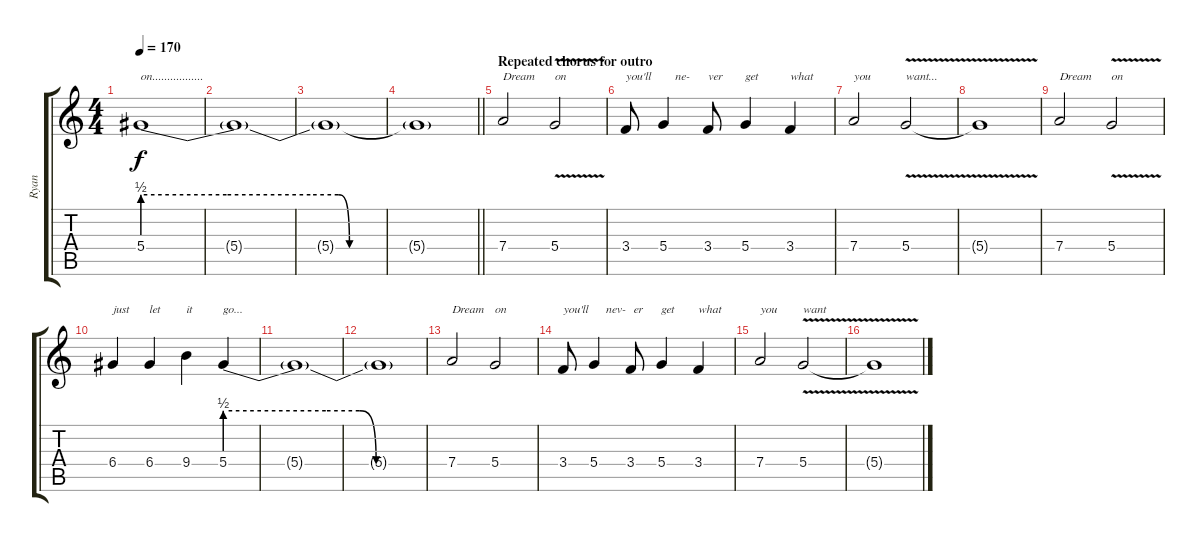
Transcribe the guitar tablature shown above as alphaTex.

\track ("Ryan" "Ryan") {instrument overdrivenguitar}
\staff {score tabs}
\tuning (E4 B3 G3 D3 A2 E2) {hide}
\ts (4 4)
\tempo 170
\clef g2
\ks c
5.4{be (custom 0 2 15 2 30 2 35 2 37 0 39 0 41 0 43 0 47 0 51 0 60 0)}.1{txt "on................." dy f} |
5.4{t}.1 |
5.4{t}.1 |
\barLineRight lightlight
5.4{t}.1 |
\section ("" "Repeated chorus for outro")
7.4.2{txt "Dream"} 5.4{v}.2{txt "on"} |
3.4.8{txt "you'll"} 5.4.4{txt "    ne-"} 3.4.8{txt "ver"} 5.4.4{txt "get"} 3.4.4{txt "what"} |
7.4.2{txt "you"} 5.4{v}.2{txt "want..."} |
5.4{t}.1 |
7.4.2{txt "Dream"} 5.4{v}.2{txt "on"} |
6.4.4{txt "just"} 6.4.4{txt "let"} 9.4.4{txt "it"} 5.4{be (custom 0 2 15 2 30 2 40 2 45 0 50 0 56 0 60 0)}.4{txt "go..."} |
5.4{t}.1 |
5.4{t}.1 |
7.4.2{txt "Dream"} 5.4.2{txt "on"} |
3.4.8{txt "you'll"} 5.4.4{txt "    nev-"} 3.4.8{txt " er"} 5.4.4{txt "get"} 3.4.4{txt "what"} |
7.4.2{txt "you"} 5.4{v}.2{txt "want"} |
5.4{t}.1
